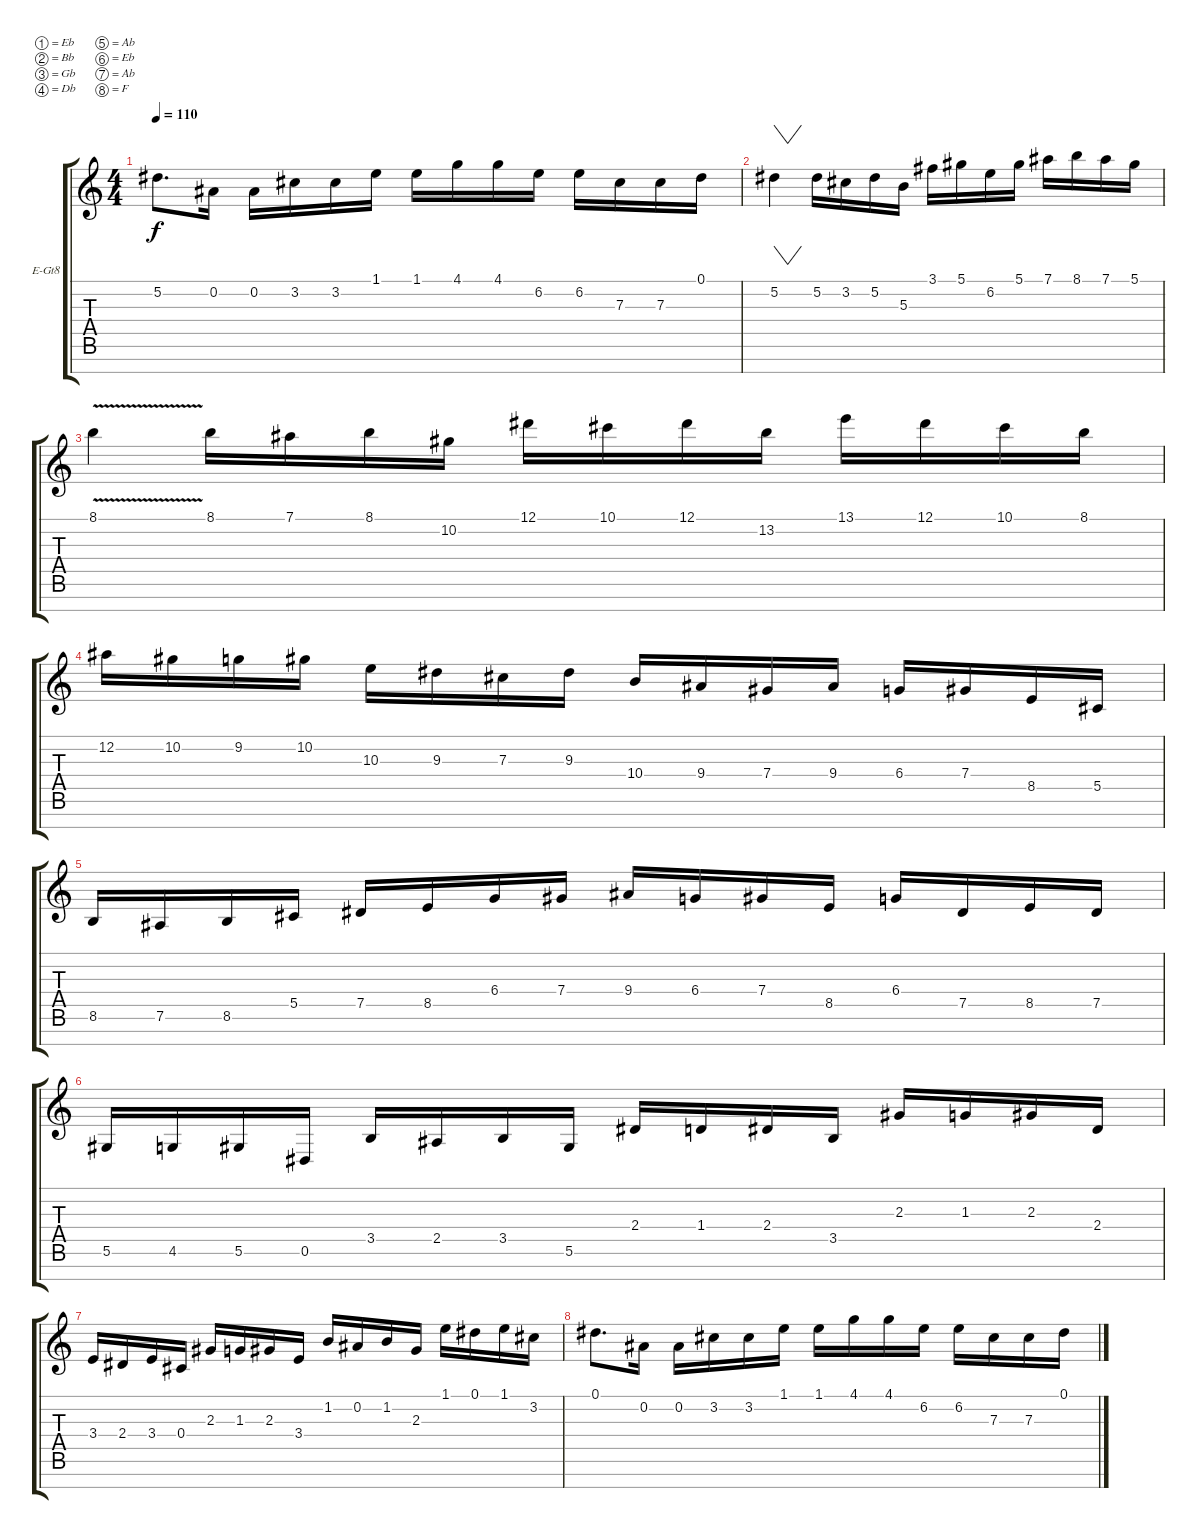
\defaultSystemsLayout 4
\bracketExtendMode groupsimilarinstruments
\firstSystemTrackNameOrientation horizontal
\otherSystemsTrackNameOrientation horizontal
\track ("Electric Guitar" "E-Gt8") {instrument distortionguitar}
\staff {score tabs}
\tuning (Eb4 Bb3 Gb3 Db3 Ab2 Eb2 Ab1 F1)
\ts (4 4)
\tempo 110
\clef g2
\ks c
5.2.8{d dy f} 0.2.16 0.2.16 3.2.16 3.2.16 1.1.16 1.1.16 4.1.16 4.1.16 6.2.16 6.2.16 7.3.16 7.3.16 0.1.16 |
5.2.4{vw} 5.2.16 3.2.16 5.2.16 5.3.16 3.1.16 5.1.16 6.2.16 5.1.16 7.1.16 8.1.16 7.1.16 5.1.16 |
8.1{v}.4 8.1.16 7.1.16 8.1.16 10.2.16 12.1.16 10.1.16 12.1.16 13.2.16 13.1.16 12.1.16 10.1.16 8.1.16 |
12.2.16 10.2.16 9.2.16 10.2.16 10.3.16 9.3.16 7.3.16 9.3.16 10.4.16 9.4.16 7.4.16 9.4.16 6.4.16 7.4.16 8.5.16 5.5.16 |
8.6.16 7.6.16 8.6.16 5.5.16 7.5.16 8.5.16 6.4.16 7.4.16 9.4.16 6.4.16 7.4.16 8.5.16 6.4.16 7.5.16 8.5.16 7.5.16 |
5.6.16 4.6.16 5.6.16 0.6.16 3.5.16 2.5.16 3.5.16 5.6.16 2.4.16 1.4.16 2.4.16 3.5.16 2.3.16 1.3.16 2.3.16 2.4.16 |
3.4.16 2.4.16 3.4.16 0.4.16 2.3.16 1.3.16 2.3.16 3.4.16 1.2.16 0.2.16 1.2.16 2.3.16 1.1.16 0.1.16 1.1.16 3.2.16 |
0.1.8{d} 0.2.16 0.2.16 3.2.16 3.2.16 1.1.16 1.1.16 4.1.16 4.1.16 6.2.16 6.2.16 7.3.16 7.3.16 0.1.16
